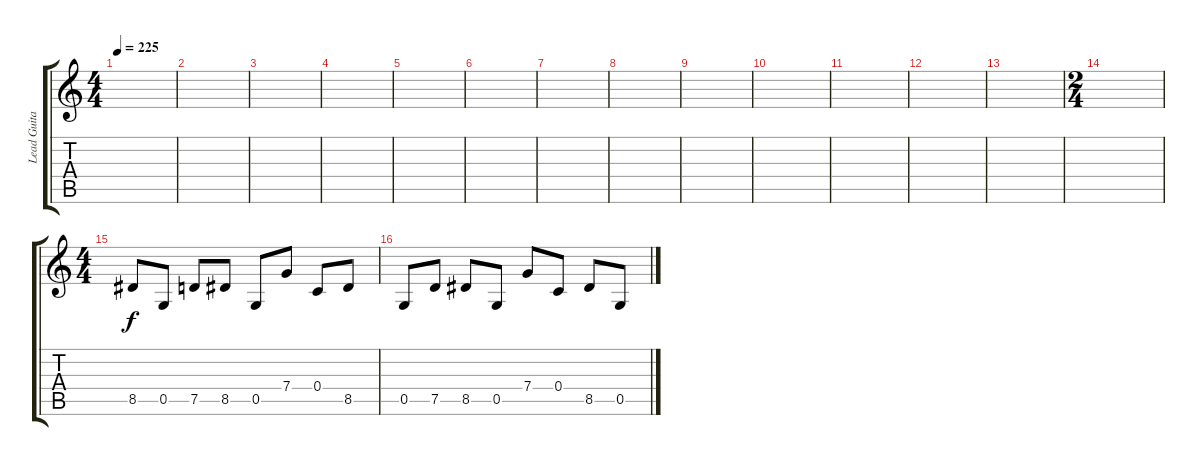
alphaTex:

\track ("Lead Guitar 1" "Lead Guita") {instrument distortionguitar}
\staff {score tabs}
\tuning (D4 A3 F3 C3 G2 C2) {hide}
\ts (4 4)
\tempo 225
\clef g2
\ks c
|
|
|
|
|
|
|
|
|
|
|
|
|
\ts (2 4)
|
\ts (4 4)
8.5.8 0.5.8 7.5.8 8.5.8 0.5.8 7.4.8 0.4.8 8.5.8 |
0.5.8 7.5.8 8.5.8 0.5.8 7.4.8 0.4.8 8.5.8 0.5.8
